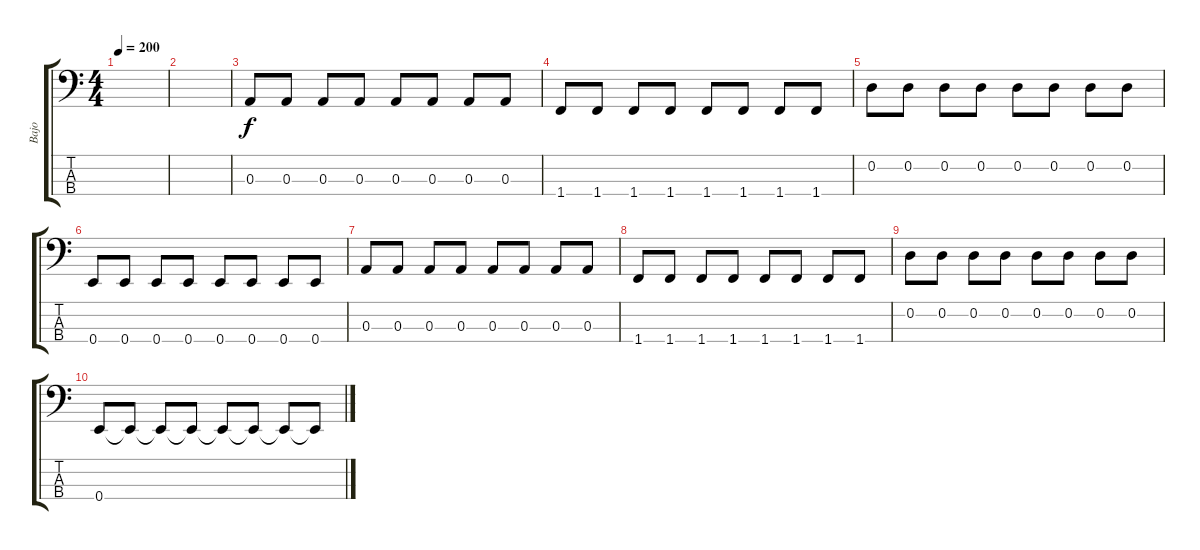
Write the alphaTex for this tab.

\track ("Bajo" "Bajo") {instrument electricbasspick}
\staff {score tabs}
\tuning (G2 D2 A1 E1) {hide}
\ts (4 4)
\tempo 200
\clef f4
\ks c
|
|
0.3.8 0.3.8 0.3.8 0.3.8 0.3.8 0.3.8 0.3.8 0.3.8 |
1.4.8 1.4.8 1.4.8 1.4.8 1.4.8 1.4.8 1.4.8 1.4.8 |
0.2.8 0.2.8 0.2.8 0.2.8 0.2.8 0.2.8 0.2.8 0.2.8 |
0.4.8 0.4.8 0.4.8 0.4.8 0.4.8 0.4.8 0.4.8 0.4.8 |
0.3.8 0.3.8 0.3.8 0.3.8 0.3.8 0.3.8 0.3.8 0.3.8 |
1.4.8 1.4.8 1.4.8 1.4.8 1.4.8 1.4.8 1.4.8 1.4.8 |
0.2.8 0.2.8 0.2.8 0.2.8 0.2.8 0.2.8 0.2.8 0.2.8 |
0.4.8 0.4{t}.8 0.4{t}.8 0.4{t}.8 0.4{t}.8 0.4{t}.8 0.4{t}.8 0.4{t}.8
